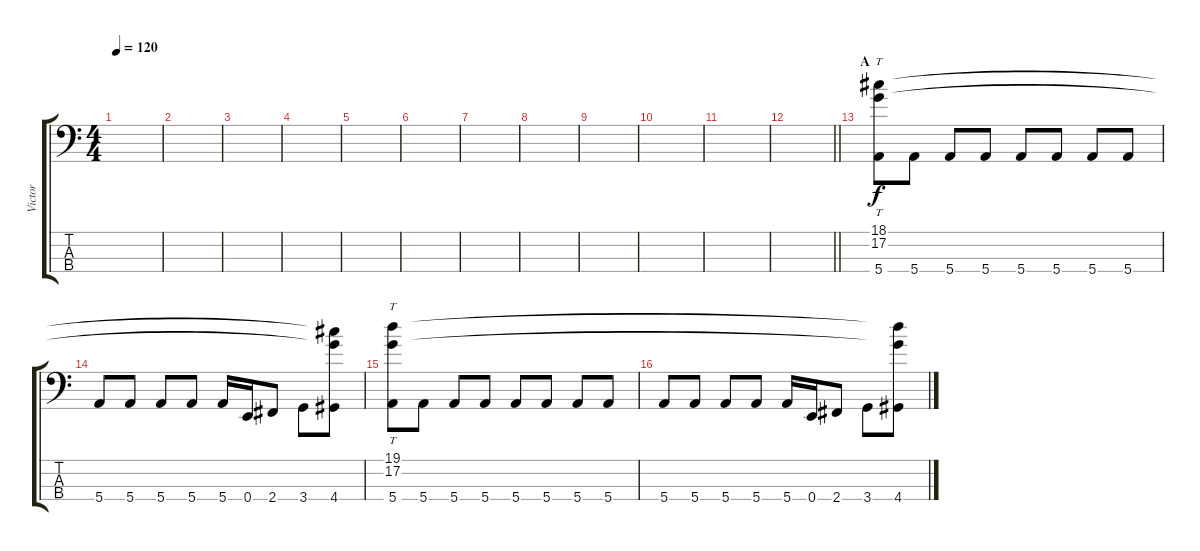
\track ("Victor" "Victor") {instrument electricbassfinger}
\staff {score tabs}
\tuning (G2 D2 A1 E1) {hide}
\ts (4 4)
\tempo 120
\clef f4
\ks c
|
|
|
|
|
|
|
|
|
|
|
\barLineRight lightlight
|
\section ("" "A")
(18.1 17.2 5.4).8{tt} 5.4.8 5.4.8 5.4.8 5.4.8 5.4.8 5.4.8 5.4.8 |
5.4.8 5.4.8 5.4.8 5.4.8 5.4.16 0.4.16 2.4.8 3.4.8 (18.1{t} 17.2{t} 4.4).8 |
(19.1 17.2 5.4).8{tt} 5.4.8 5.4.8 5.4.8 5.4.8 5.4.8 5.4.8 5.4.8 |
5.4.8 5.4.8 5.4.8 5.4.8 5.4.16 0.4.16 2.4.8 3.4.8 (19.1{t} 17.2{t} 4.4).8
